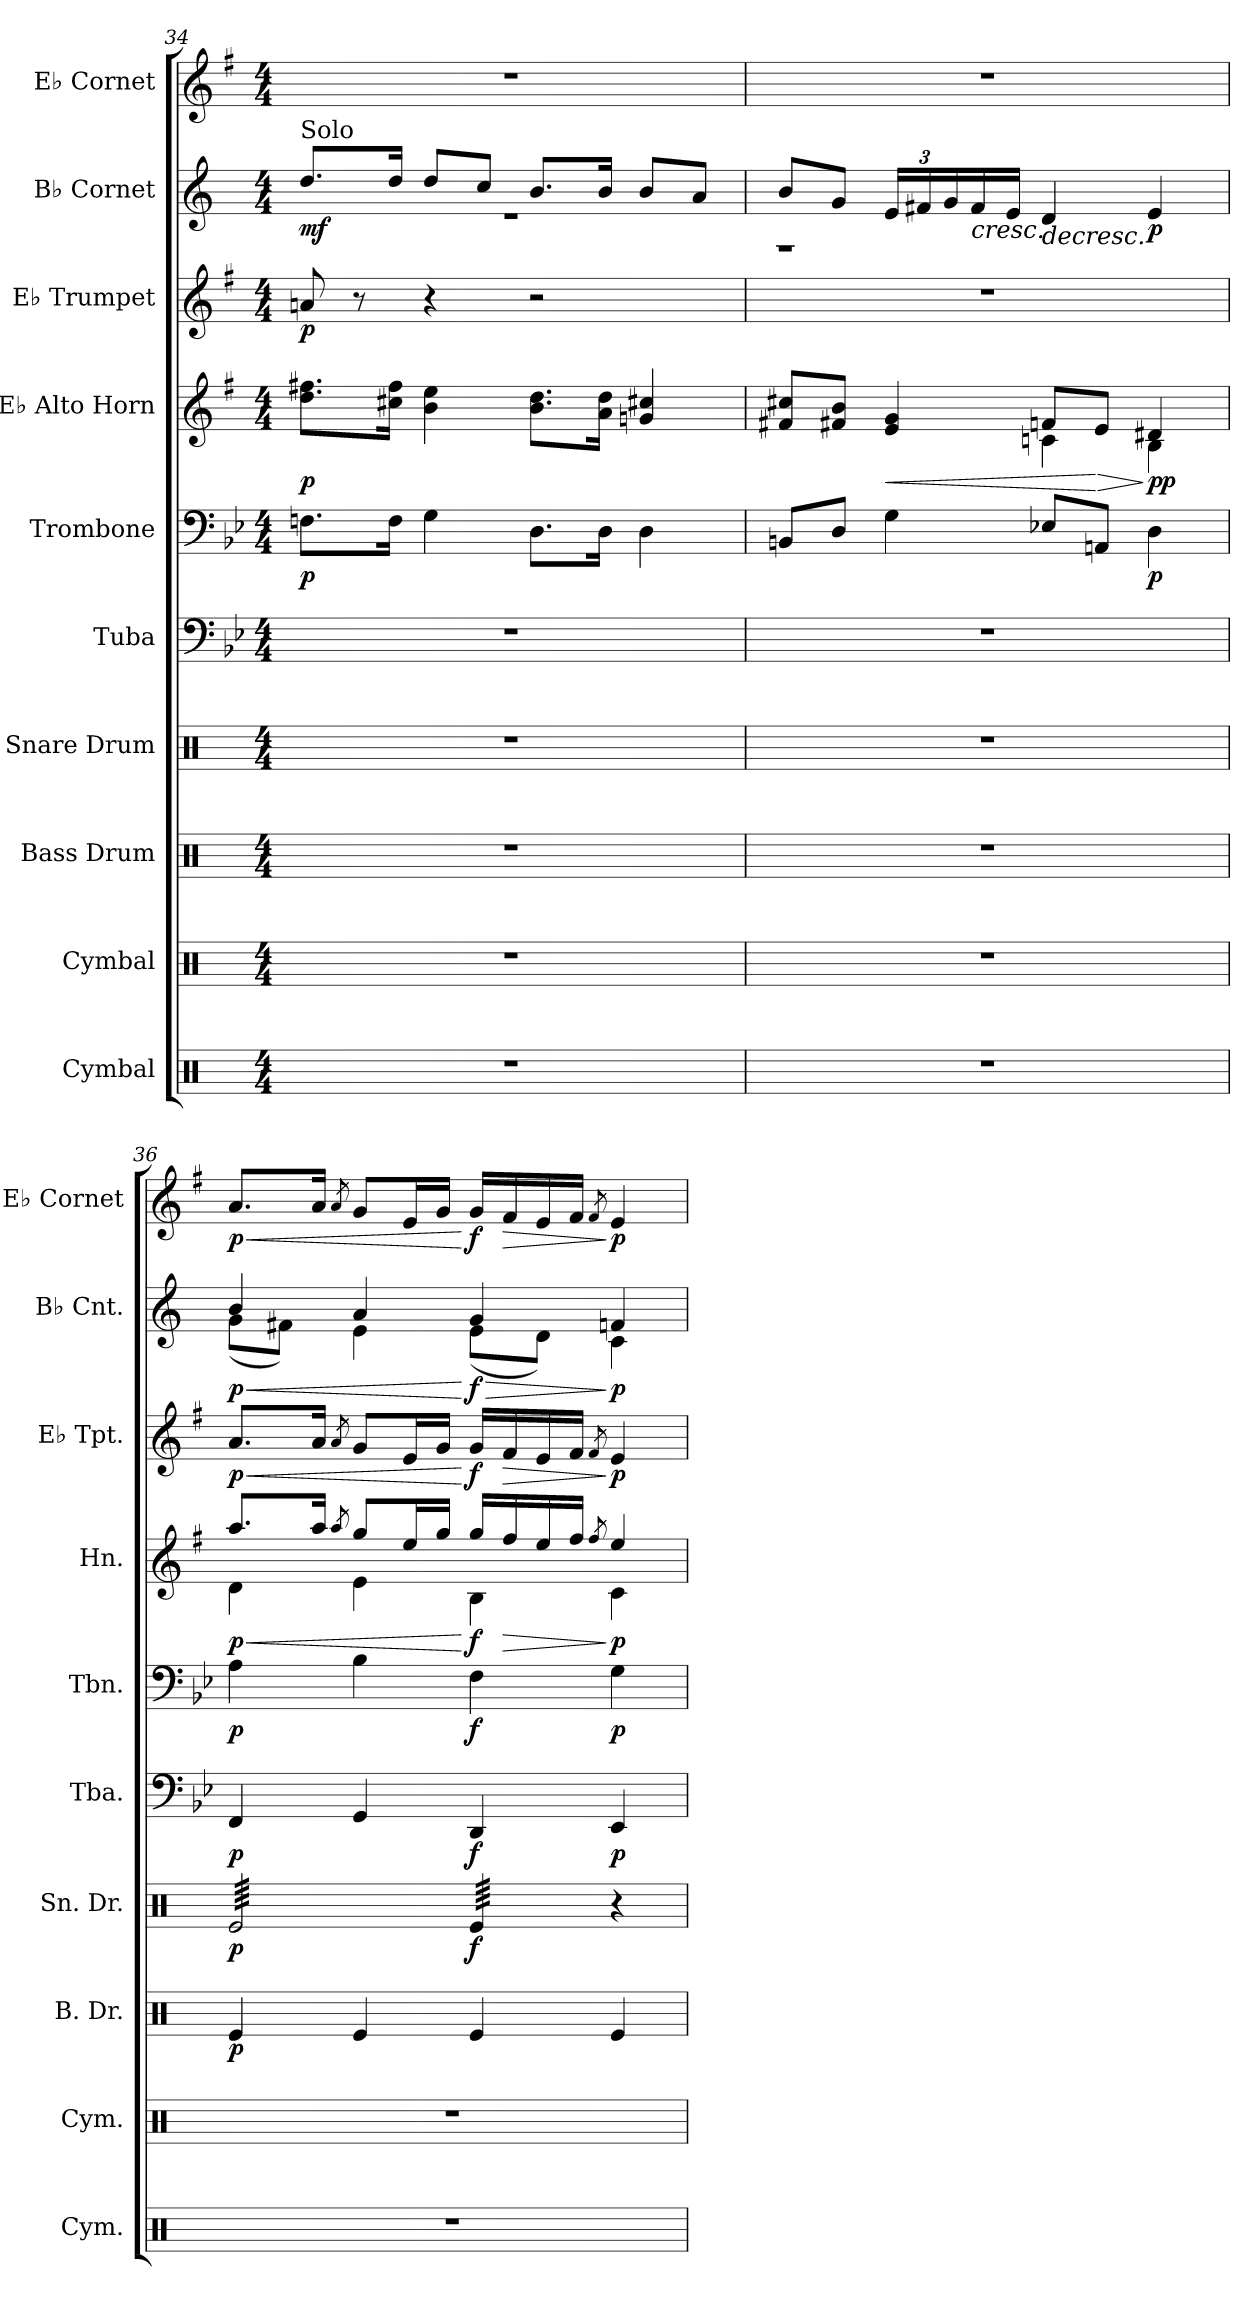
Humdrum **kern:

**kern	**kern	**kern	**dynam	**kern	**dynam	**kern	**dynam	**kern	**dynam	**kern	**dynam	**kern	**dynam	**kern	**dynam	**kern	**dynam
*part10	*part9	*part8	*part8	*part7	*part7	*part6	*part6	*part5	*part5	*part4	*part4	*part3	*part3	*part2	*part2	*part1	*part1
*staff10	*staff9	*staff8	*staff8	*staff7	*staff7	*staff6	*staff6	*staff5	*staff5	*staff4	*staff4	*staff3	*staff3	*staff2	*staff2	*staff1	*staff1
*I"Cymbal	*I"Cymbal	*I"Bass Drum	*	*I"Snare Drum	*	*I"Tuba	*	*I"Trombone	*	*I"E♭ Alto Horn	*	*I"E♭ Trumpet	*	*I"B♭ Cornet	*	*I"E♭ Cornet	*
*I'Cym.	*I'Cym.	*I'B. Dr.	*	*I'Sn. Dr.	*	*I'Tba.	*	*I'Tbn.	*	*I'Hn.	*	*I'E♭ Tpt.	*	*I'B♭ Cnt.	*	*I'E♭ Cornet	*
*clefX	*clefX	*clefX	*	*clefX	*	*clefF4	*	*clefF4	*	*clefG2	*	*clefG2	*	*clefG2	*	*clefG2	*
*	*	*	*	*	*	*	*	*	*	*ITrd5c9	*	*ITrd-2c-3	*	*ITrd1c2	*	*ITrd-2c-3	*
*k[]	*k[]	*k[]	*	*k[]	*	*k[b-e-]	*	*k[b-e-]	*	*k[b-e-]	*	*k[b-e-]	*	*k[b-e-]	*	*k[b-e-]	*
*M4/4	*M4/4	*M4/4	*	*M4/4	*	*M4/4	*	*M4/4	*	*M4/4	*	*M4/4	*	*M4/4	*	*M4/4	*
=34	=34	=34	=34	=34	=34	=34	=34	=34	=34	=34	=34	=34	=34	=34	=34	=34	=34
*	*	*	*	*	*	*	*	*	*	*	*	*	*	*^	*	*	*
!	!	!	!	!	!	!	!	!	!	!	!	!	!	!LO:TX:a:t=Solo	!	!	!	!
!	!	!	!	!	!	!	!	!	!LO:DY:b	!	!LO:DY:b	!	!LO:DY:b	!	!	!LO:DY:b	!	!
1r	1r	1r	.	1r	.	1r	.	8.Fn\L	p	8.f\ 8.an\L	p	8ccn/	p	8.cc/L	1r	mf	1r	.
.	.	.	.	.	.	.	.	.	.	.	.	8r	.	.	.	.	.	.
.	.	.	.	.	.	.	.	16F\Jk	.	16en\ 16a\Jk	.	.	.	16cc/Jk	.	.	.	.
.	.	.	.	.	.	.	.	4G\	.	4d\ 4g\	.	4r	.	8cc/L	.	.	.	.
.	.	.	.	.	.	.	.	.	.	.	.	.	.	8b-/J	.	.	.	.
.	.	.	.	.	.	.	.	8.D\L	.	8.d\ 8.f\L	.	2r	.	8.a/L	.	.	.	.
.	.	.	.	.	.	.	.	16D\Jk	.	16c\ 16f\Jk	.	.	.	16a/Jk	.	.	.	.
.	.	.	.	.	.	.	.	4D\	.	4B-X/ 4en/	.	.	.	8a/L	.	.	.	.
.	.	.	.	.	.	.	.	.	.	.	.	.	.	8g/J	.	.	.	.
=35	=35	=35	=35	=35	=35	=35	=35	=35	=35	=35	=35	=35	=35	=35	=35	=35	=35	=35
*	*	*	*	*	*	*	*	*	*	*^	*	*	*	*	*	*	*	*
1r	1r	1r	.	1r	.	1r	.	8BBn/L	.	8An/ 8en/L	2ryy	.	1r	.	8a/L	1r	.	1r	.
.	.	.	.	.	.	.	.	8D/J	.	8An/ 8d/J	.	.	.	.	8f/J	.	.	.	.
!	!	!	!	!	!	!	!	!	!	!	!	!LO:HP:b	!	!	!	!	!	!	!
*	*	*	*	*	*	*	*	*	*	*	*	*	*	*	*Xbrackettup	*	*	*	*
.	.	.	.	.	.	.	.	4G\	.	4G/ 4B-/	.	<	.	.	24d/LL	.	.	.	.
.	.	.	.	.	.	.	.	.	.	.	.	.	.	.	24en/	.	.	.	.
.	.	.	.	.	.	.	.	.	.	.	.	.	.	.	24f/	.	.	.	.
!	!	!	!	!	!	!	!	!	!	!	!	!	!	!	!	!	!LO:HP:b	!	!
.	.	.	.	.	.	.	.	.	.	.	.	.	.	.	16e/	.	<	.	.
.	.	.	.	.	.	.	.	.	.	.	.	.	.	.	16d/JJ	.	.	.	.
!	!	!	!	!	!	!	!	!	!	!	!	!	!	!	!	!	!LO:HP:b	!	!
.	.	.	.	.	.	.	.	8E-X/L	.	8A-X/L	4E-X\	.	.	.	4c/	.	>	.	.
!	!	!	!	!	!	!	!	!	!	!	!	!LO:HP:n=1:b	!	!	!	!	!	!	!
.	.	.	.	.	.	.	.	8AAn/J	.	8G/J	.	[ >	.	.	.	.	.	.	.
!	!	!	!	!	!	!	!	!	!LO:DY:b	!	!	!LO:DY:n=1:b	!	!	!	!	!	!	!
!	!	!	!	!	!	!	!	!	!	!	!	!LO:DY:n=2:b	!	!	!	!	!LO:DY:n=1:b	!	!
.	.	.	.	.	.	.	.	4D\	p	4F#X/	4D\	] p p	.	.	4d/	.	[ p	.	.
*	*	*	*	*	*	*	*	*	*	*v	*v	*	*	*	*v	*v	*	*	*
.	.	.	.	.	.	.	.	.	.	.	.	.	.	.	]	.	.
!!LO:PB:g=z
=36	=36	=36	=36	=36	=36	=36	=36	=36	=36	=36	=36	=36	=36	=36	=36	=36	=36
!	!	!	!LO:DY:b	!	!LO:DY:b	!	!LO:DY:b	!	!LO:DY:b	!	!LO:HP:b	!	!LO:HP:b	!	!LO:HP:b	!	!LO:HP:b
*	*	*	*	*	*	*	*	*	*	*^	*	*	*	*^	*	*	*
!	!	!	!	!	!	!	!	!	!	!	!	!LO:DY:n=1:b	!	!LO:DY:n=1:b	!	!	!LO:DY:n=1:b	!	!LO:DY:n=1:b
*	*	*	*	*tremolo	*	*	*	*	*	*	*	*	*	*	*	*	*	*	*
1r	1r	4Re/	p	64Re/LLLL	p	4FF/	p	4A\	p	8.cc/L	4F\	< p	8.cc/L	< p	4a/	(>8f\L	< p	8.cc/L	< p
.	.	.	.	64Re/	.	.	.	.	.	.	.	.	.	.	.	.	.	.	.
.	.	.	.	64Re/	.	.	.	.	.	.	.	.	.	.	.	.	.	.	.
.	.	.	.	64Re/	.	.	.	.	.	.	.	.	.	.	.	.	.	.	.
.	.	.	.	64Re/	.	.	.	.	.	.	.	.	.	.	.	.	.	.	.
.	.	.	.	64Re/	.	.	.	.	.	.	.	.	.	.	.	.	.	.	.
.	.	.	.	64Re/	.	.	.	.	.	.	.	.	.	.	.	.	.	.	.
.	.	.	.	64Re/	.	.	.	.	.	.	.	.	.	.	.	.	.	.	.
.	.	.	.	64Re/	.	.	.	.	.	.	.	.	.	.	.	8en\J)	.	.	.
.	.	.	.	64Re/	.	.	.	.	.	.	.	.	.	.	.	.	.	.	.
.	.	.	.	64Re/	.	.	.	.	.	.	.	.	.	.	.	.	.	.	.
.	.	.	.	64Re/	.	.	.	.	.	.	.	.	.	.	.	.	.	.	.
.	.	.	.	64Re/	.	.	.	.	.	16cc/Jk	.	.	16cc/Jk	.	.	.	.	16cc/Jk	.
.	.	.	.	64Re/	.	.	.	.	.	.	.	.	.	.	.	.	.	.	.
.	.	.	.	64Re/	.	.	.	.	.	.	.	.	.	.	.	.	.	.	.
.	.	.	.	64Re/	.	.	.	.	.	.	.	.	.	.	.	.	.	.	.
.	.	.	.	.	.	.	.	.	.	8qcc/	.	.	8qcc/	.	.	.	.	8qcc/	.
.	.	4Re/	.	64Re/	.	4GG/	.	4B-\	.	8b-/L	4G\	.	8b-/L	.	4g/	4d\	.	8b-/L	.
.	.	.	.	64Re/	.	.	.	.	.	.	.	.	.	.	.	.	.	.	.
.	.	.	.	64Re/	.	.	.	.	.	.	.	.	.	.	.	.	.	.	.
.	.	.	.	64Re/	.	.	.	.	.	.	.	.	.	.	.	.	.	.	.
.	.	.	.	64Re/	.	.	.	.	.	.	.	.	.	.	.	.	.	.	.
.	.	.	.	64Re/	.	.	.	.	.	.	.	.	.	.	.	.	.	.	.
.	.	.	.	64Re/	.	.	.	.	.	.	.	.	.	.	.	.	.	.	.
.	.	.	.	64Re/	.	.	.	.	.	.	.	.	.	.	.	.	.	.	.
.	.	.	.	64Re/	.	.	.	.	.	16g/L	.	.	16g/L	.	.	.	.	16g/L	.
.	.	.	.	64Re/	.	.	.	.	.	.	.	.	.	.	.	.	.	.	.
.	.	.	.	64Re/	.	.	.	.	.	.	.	.	.	.	.	.	.	.	.
.	.	.	.	64Re/	.	.	.	.	.	.	.	.	.	.	.	.	.	.	.
.	.	.	.	64Re/	.	.	.	.	.	16b-/JJ	.	.	16b-/JJ	.	.	.	.	16b-/JJ	.
.	.	.	.	64Re/	.	.	.	.	.	.	.	.	.	.	.	.	.	.	.
.	.	.	.	64Re/	.	.	.	.	.	.	.	.	.	.	.	.	.	.	.
.	.	.	.	64Re/JJJJ	.	.	.	.	.	.	.	.	.	.	.	.	.	.	.
!	!	!	!	!	!LO:DY:b	!	!LO:DY:b	!	!LO:DY:b	!	!	!LO:DY:n=2:b	!	!LO:DY:n=2:b	!	!	!LO:HP:n=1:b	!	!
!	!	!	!	!	!	!	!	!	!	!	!	!	!	!	!	!	!LO:DY:n=2:b	!	!LO:DY:n=2:b
.	.	4Re/	.	64Re/LLLL	f	4DD/	f	4F\	f	16b-/LL	4D\	[ f	16b-/LL	[ f	4f/	(>8d\L	[ > f	16b-/LL	[ f
.	.	.	.	64Re/	.	.	.	.	.	.	.	.	.	.	.	.	.	.	.
.	.	.	.	64Re/	.	.	.	.	.	.	.	.	.	.	.	.	.	.	.
.	.	.	.	64Re/	.	.	.	.	.	.	.	.	.	.	.	.	.	.	.
!	!	!	!	!	!	!	!	!	!	!	!	!LO:HP:b	!	!LO:HP:b	!	!	!	!	!LO:HP:b
.	.	.	.	64Re/	.	.	.	.	.	16a/	.	>	16a/	>	.	.	.	16a/	>
.	.	.	.	64Re/	.	.	.	.	.	.	.	.	.	.	.	.	.	.	.
.	.	.	.	64Re/	.	.	.	.	.	.	.	.	.	.	.	.	.	.	.
.	.	.	.	64Re/	.	.	.	.	.	.	.	.	.	.	.	.	.	.	.
.	.	.	.	64Re/	.	.	.	.	.	16g/	.	.	16g/	.	.	8c\J)	.	16g/	.
.	.	.	.	64Re/	.	.	.	.	.	.	.	.	.	.	.	.	.	.	.
.	.	.	.	64Re/	.	.	.	.	.	.	.	.	.	.	.	.	.	.	.
.	.	.	.	64Re/	.	.	.	.	.	.	.	.	.	.	.	.	.	.	.
.	.	.	.	64Re/	.	.	.	.	.	16a/JJ	.	.	16a/JJ	.	.	.	.	16a/JJ	.
.	.	.	.	64Re/	.	.	.	.	.	.	.	.	.	.	.	.	.	.	.
.	.	.	.	64Re/	.	.	.	.	.	.	.	.	.	.	.	.	.	.	.
.	.	.	.	64Re/JJJJ	.	.	.	.	.	.	.	.	.	.	.	.	.	.	.
*	*	*	*	*Xtremolo	*	*	*	*	*	*	*	*	*	*	*	*	*	*	*
.	.	.	.	.	.	.	.	.	.	8qa/	.	.	8qa/	.	.	.	.	8qa/	.
!	!	!	!	!	!	!	!LO:DY:b	!	!LO:DY:b	!	!	!LO:DY:n=3:b	!	!LO:DY:n=3:b	!	!	!LO:DY:n=3:b	!	!LO:DY:n=3:b
.	.	4Re/	.	4r	.	4EE-/	p	4G\	p	4g/	4E-\	] p	4g/	] p	4e-X/	4B-\	] p	4g/	] p
*	*	*	*	*	*	*	*	*	*	*v	*v	*	*	*	*v	*v	*	*	*
=	=	=	=	=	=	=	=	=	=	=	=	=	=	=	=	=	=
*-	*-	*-	*-	*-	*-	*-	*-	*-	*-	*-	*-	*-	*-	*-	*-	*-	*-
